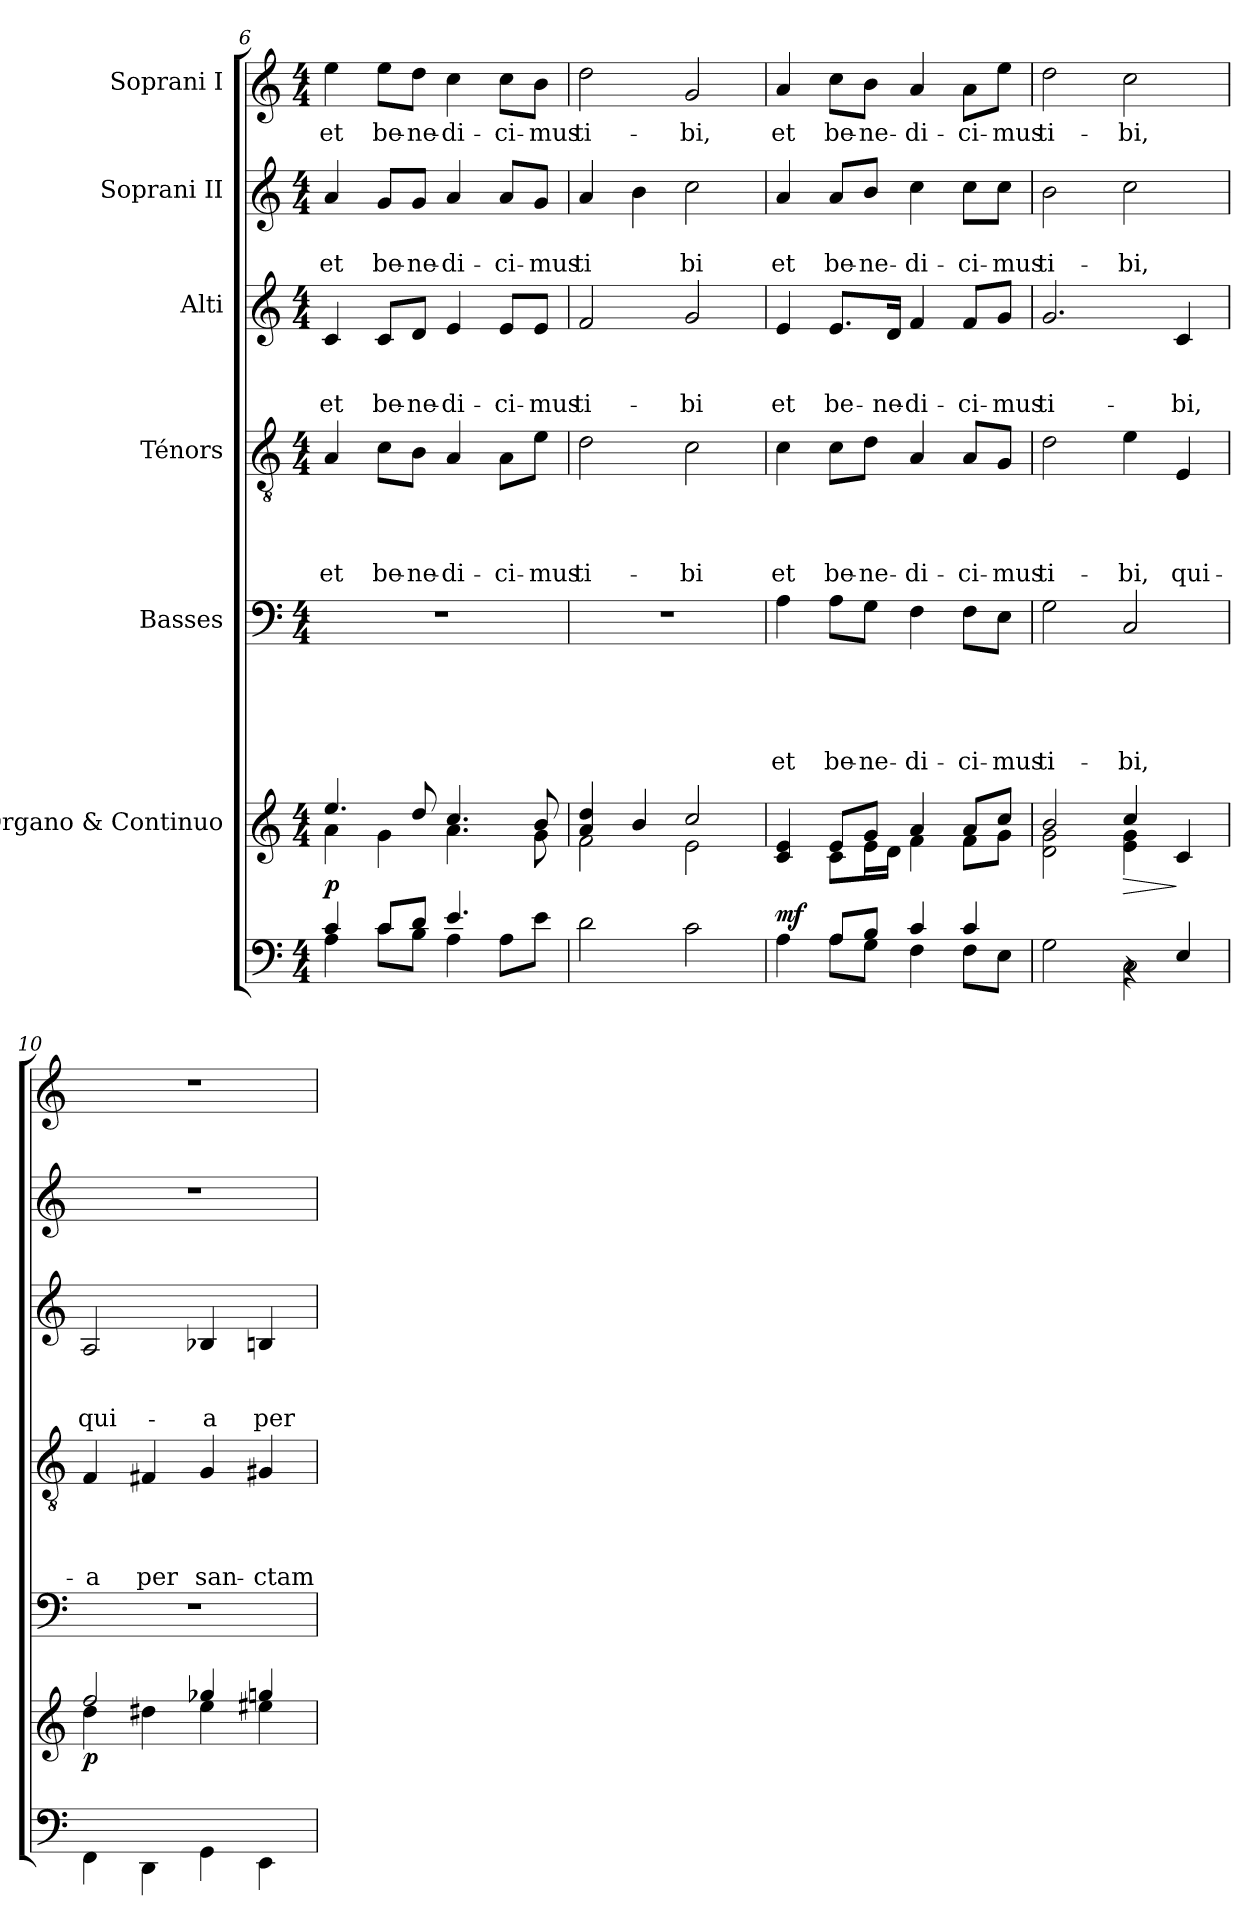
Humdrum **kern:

**kern	**dynam	**kern	**dynam	**kern	**text	**text	**text	**text	**text	**kern	**text	**text	**text	**text	**kern	**text	**text	**text	**kern	**text	**text	**kern	**text
*part7	*part7	*part6	*part6	*part5	*part5	*part5	*part5	*part5	*part5	*part4	*part4	*part4	*part4	*part4	*part3	*part3	*part3	*part3	*part2	*part2	*part2	*part1	*part1
*staff7	*staff7	*staff6	*staff6	*staff5	*staff5	*staff5	*staff5	*staff5	*staff5	*staff4	*staff4	*staff4	*staff4	*staff4	*staff3	*staff3	*staff3	*staff3	*staff2	*staff2	*staff2	*staff1	*staff1
*	*	*I"Organo & Continuo	*	*I"Basses	*	*	*	*	*	*I"Ténors	*	*	*	*	*I"Alti	*	*	*	*I"Soprani II	*	*	*I"Soprani I	*
*clefF4	*	*clefG2	*	*clefF4	*	*	*	*	*	*clefGv2	*	*	*	*	*clefG2	*	*	*	*clefG2	*	*	*clefG2	*
*k[]	*	*k[]	*	*k[]	*	*	*	*	*	*k[]	*	*	*	*	*k[]	*	*	*	*k[]	*	*	*k[]	*
*C:	*	*C:	*	*C:	*	*	*	*	*	*C:	*	*	*	*	*C:	*	*	*	*C:	*	*	*C:	*
*M4/4	*	*M4/4	*	*M4/4	*	*	*	*	*	*M4/4	*	*	*	*	*M4/4	*	*	*	*M4/4	*	*	*M4/4	*
=6	=6	=6	=6	=6	=6	=6	=6	=6	=6	=6	=6	=6	=6	=6	=6	=6	=6	=6	=6	=6	=6	=6	=6
*^	*	*^	*	*	*	*	*	*	*	*	*	*	*	*	*	*	*	*	*	*	*	*	*
!	!	!	!	!	!LO:DY:b	!	!	!	!	!	!	!	!	!	!	!LO:LY:b	!	!	!	!LO:LY:b	!	!	!LO:LY:b	!	!LO:LY:b
4A\	4c/	.	4a\	4.ee/	p	1r	.	.	.	.	.	4A/	.	.	.	et	4c/	.	.	et	4a/	.	et	4ee\	et
!	!	!	!	!	!	!	!	!	!	!	!	!	!	!	!	!LO:LY:b	!	!	!	!LO:LY:b	!	!	!LO:LY:b	!	!LO:LY:b
8c\L	8c/L	.	4g\	.	.	.	.	.	.	.	.	8c\L	.	.	.	be-	8c/L	.	.	be-	8g/L	.	be-	8ee\L	be-
!	!	!	!	!	!	!	!	!	!	!	!	!	!	!	!	!LO:LY:b	!	!	!	!LO:LY:b	!	!	!LO:LY:b	!	!LO:LY:b
8B\J	8d/J	.	.	8dd/	.	.	.	.	.	.	.	8B\J	.	.	.	-ne-	8d/J	.	.	-ne-	8g/J	.	-ne-	8dd\J	-ne-
!	!	!	!	!	!	!	!	!	!	!	!	!	!	!	!	!LO:LY:b	!	!	!	!LO:LY:b	!	!	!LO:LY:b	!	!LO:LY:b
4A\	4.e/	.	4.a\	4.cc/	.	.	.	.	.	.	.	4A/	.	.	.	-di-	4e/	.	.	-di-	4a/	.	-di-	4cc\	-di-
!	!	!	!	!	!	!	!	!	!	!	!	!	!	!	!	!LO:LY:b	!	!	!	!LO:LY:b	!	!	!LO:LY:b	!	!LO:LY:b
8A\L	.	.	.	.	.	.	.	.	.	.	.	8A\L	.	.	.	-ci-	8e/L	.	.	-ci-	8a/L	.	-ci-	8cc\L	-ci-
!	!	!	!	!	!	!	!	!	!	!	!	!	!	!	!	!LO:LY:b	!	!	!	!LO:LY:b	!	!	!LO:LY:b	!	!LO:LY:b
8e\J	8ryy	.	8g\	8b/	.	.	.	.	.	.	.	8e\J	.	.	.	-mus	8e/J	.	.	-mus	8g/J	.	-mus	8b\J	-mus
!!LO:PB:g=z
=7	=7	=7	=7	=7	=7	=7	=7	=7	=7	=7	=7	=7	=7	=7	=7	=7	=7	=7	=7	=7	=7	=7	=7	=7	=7
!	!	!	!	!	!	!	!	!	!	!	!	!	!	!	!	!LO:LY:b	!	!	!	!LO:LY:b	!	!	!LO:LY:b	!	!LO:LY:b
*v	*v	*	*	*	*	*	*	*	*	*	*	*	*	*	*	*	*	*	*	*	*	*	*	*	*
2d\	.	2f\	4a/ 4dd/	.	1r	.	.	.	.	.	2d\	.	.	.	ti-	2f/	.	.	ti-	4a/	.	ti	2dd\	ti-
.	.	.	4b/	.	.	.	.	.	.	.	.	.	.	.	.	.	.	.	.	4b\	.	.	.	.
!	!	!	!	!	!	!	!	!	!	!	!	!	!	!	!LO:LY:b	!	!	!	!LO:LY:b	!	!	!LO:LY:b	!	!LO:LY:b
2c\	.	2e\	2cc/	.	.	.	.	.	.	.	2c\	.	.	.	-bi	2g/	.	.	-bi	2cc\	.	bi	2g/	-bi,
=8	=8	=8	=8	=8	=8	=8	=8	=8	=8	=8	=8	=8	=8	=8	=8	=8	=8	=8	=8	=8	=8	=8	=8	=8
*^	*	*	*	*	*	*	*	*	*	*	*	*	*	*	*	*	*	*	*	*	*	*	*	*
!	!	!LO:DY:a	!	!	!	!	!	!	!	!	!LO:LY:b	!	!	!	!	!LO:LY:b	!	!	!	!LO:LY:b	!	!	!LO:LY:b	!	!LO:LY:b
4A\	4ryy	mf	4ryy	4c/ 4e/	.	4A\	.	.	.	.	et	4c\	.	.	.	et	4e/	.	.	et	4a/	.	et	4a/	et
!	!	!	!	!	!	!	!	!	!	!	!LO:LY:b	!	!	!	!	!LO:LY:b	!	!	!	!LO:LY:b	!	!	!LO:LY:b	!	!LO:LY:b
8A\L	8A/L	.	8c\L	8e/L	.	8A\L	.	.	.	.	be-	8c\L	.	.	.	be-	8.e/L	.	.	be-	8a/L	.	be-	8cc\L	be-
!	!	!	!	!	!	!	!	!	!	!	!LO:LY:b	!	!	!	!	!LO:LY:b	!	!	!	!	!	!	!LO:LY:b	!	!LO:LY:b
8G\J	8B/J	.	16e\L	8g/J	.	8G\J	.	.	.	.	-ne-	8d\J	.	.	.	-ne-	.	.	.	.	8b/J	.	-ne-	8b\J	-ne-
!	!	!	!	!	!	!	!	!	!	!	!	!	!	!	!	!	!	!	!	!LO:LY:b	!	!	!	!	!
.	.	.	16d\JJ	.	.	.	.	.	.	.	.	.	.	.	.	.	16d/Jk	.	.	-ne-	.	.	.	.	.
!	!	!	!	!	!	!	!	!	!	!	!LO:LY:b	!	!	!	!	!LO:LY:b	!	!	!	!LO:LY:b	!	!	!LO:LY:b	!	!LO:LY:b
4F\	4c/	.	4f\	4a/	.	4F\	.	.	.	.	-di-	4A/	.	.	.	-di-	4f/	.	.	-di-	4cc\	.	-di-	4a/	-di-
!	!	!	!	!	!	!	!	!	!	!	!LO:LY:b	!	!	!	!	!LO:LY:b	!	!	!	!LO:LY:b	!	!	!LO:LY:b	!	!LO:LY:b
8F\L	4c/	.	8f\L	8a/L	.	8F\L	.	.	.	.	-ci-	8A/L	.	.	.	-ci-	8f/L	.	.	-ci-	8cc\L	.	-ci-	8a\L	-ci-
!	!	!	!	!	!	!	!	!	!	!	!LO:LY:b	!	!	!	!	!LO:LY:b	!	!	!	!LO:LY:b	!	!	!LO:LY:b	!	!LO:LY:b
8E\J	.	.	8g\J	8cc/J	.	8E\J	.	.	.	.	-mus	8G/J	.	.	.	-mus	8g/J	.	.	-mus	8cc\J	.	-mus	8ee\J	-mus
=9	=9	=9	=9	=9	=9	=9	=9	=9	=9	=9	=9	=9	=9	=9	=9	=9	=9	=9	=9	=9	=9	=9	=9	=9	=9
!	!	!	!	!	!	!	!	!	!	!	!LO:LY:b	!	!	!	!	!LO:LY:b	!	!	!	!LO:LY:b	!	!	!LO:LY:b	!	!LO:LY:b
2G\	2ryy	.	2d\ 2g\	2b/	.	2G\	.	.	.	.	ti-	2d\	.	.	.	ti-	2.g/	.	.	ti-	2b\	.	ti-	2dd\	ti-
!	!	!	!	!	!LO:HP:b	!	!	!	!	!	!LO:LY:b	!	!	!	!	!LO:LY:b	!	!	!	!	!	!	!LO:LY:b	!	!LO:LY:b
2C\	4rBB	.	4e\ 4g\	4cc/	>	2C/	.	.	.	.	-bi,	4e\	.	.	.	-bi,	.	.	.	.	2cc\	.	-bi,	2cc\	-bi,
!	!	!	!	!	!	!	!	!	!	!	!	!	!	!	!	!LO:LY:b	!	!	!	!LO:LY:b	!	!	!	!	!
.	4E/	.	4ryy	4c/	]	.	.	.	.	.	.	4E/	.	.	.	qui-	4c/	.	.	-bi,	.	.	.	.	.
=10	=10	=10	=10	=10	=10	=10	=10	=10	=10	=10	=10	=10	=10	=10	=10	=10	=10	=10	=10	=10	=10	=10	=10	=10	=10
!	!	!	!	!	!LO:DY:b	!	!	!	!	!	!	!	!	!	!	!LO:LY:b	!	!	!	!LO:LY:b	!	!	!	!	!
*v	*v	*	*	*	*	*	*	*	*	*	*	*	*	*	*	*	*	*	*	*	*	*	*	*	*
4FF\	.	4dd\	2ff/	p	1r	.	.	.	.	.	4F/	.	.	.	-a	2A/	.	.	qui-	1r	.	.	1r	.
!	!	!	!	!	!	!	!	!	!	!	!	!	!	!	!LO:LY:b	!	!	!	!	!	!	!	!	!
4DD\	.	4dd#X\	.	.	.	.	.	.	.	.	4F#X/	.	.	.	per	.	.	.	.	.	.	.	.	.
!	!	!	!	!	!	!	!	!	!	!	!	!	!	!	!LO:LY:b	!	!	!	!LO:LY:b	!	!	!	!	!
4GG\	.	4ee\	4gg-X/	.	.	.	.	.	.	.	4G/	.	.	.	san-	4B-X/	.	.	-a	.	.	.	.	.
!	!	!	!	!	!	!	!	!	!	!	!	!	!	!	!LO:LY:b	!	!	!	!LO:LY:b	!	!	!	!	!
4EE\	.	4ee#X\	4ggn/	.	.	.	.	.	.	.	4G#X/	.	.	.	-ctam	4Bn/	.	.	per	.	.	.	.	.
*	*	*v	*v	*	*	*	*	*	*	*	*	*	*	*	*	*	*	*	*	*	*	*	*	*
=	=	=	=	=	=	=	=	=	=	=	=	=	=	=	=	=	=	=	=	=	=	=	=
*-	*-	*-	*-	*-	*-	*-	*-	*-	*-	*-	*-	*-	*-	*-	*-	*-	*-	*-	*-	*-	*-	*-	*-
